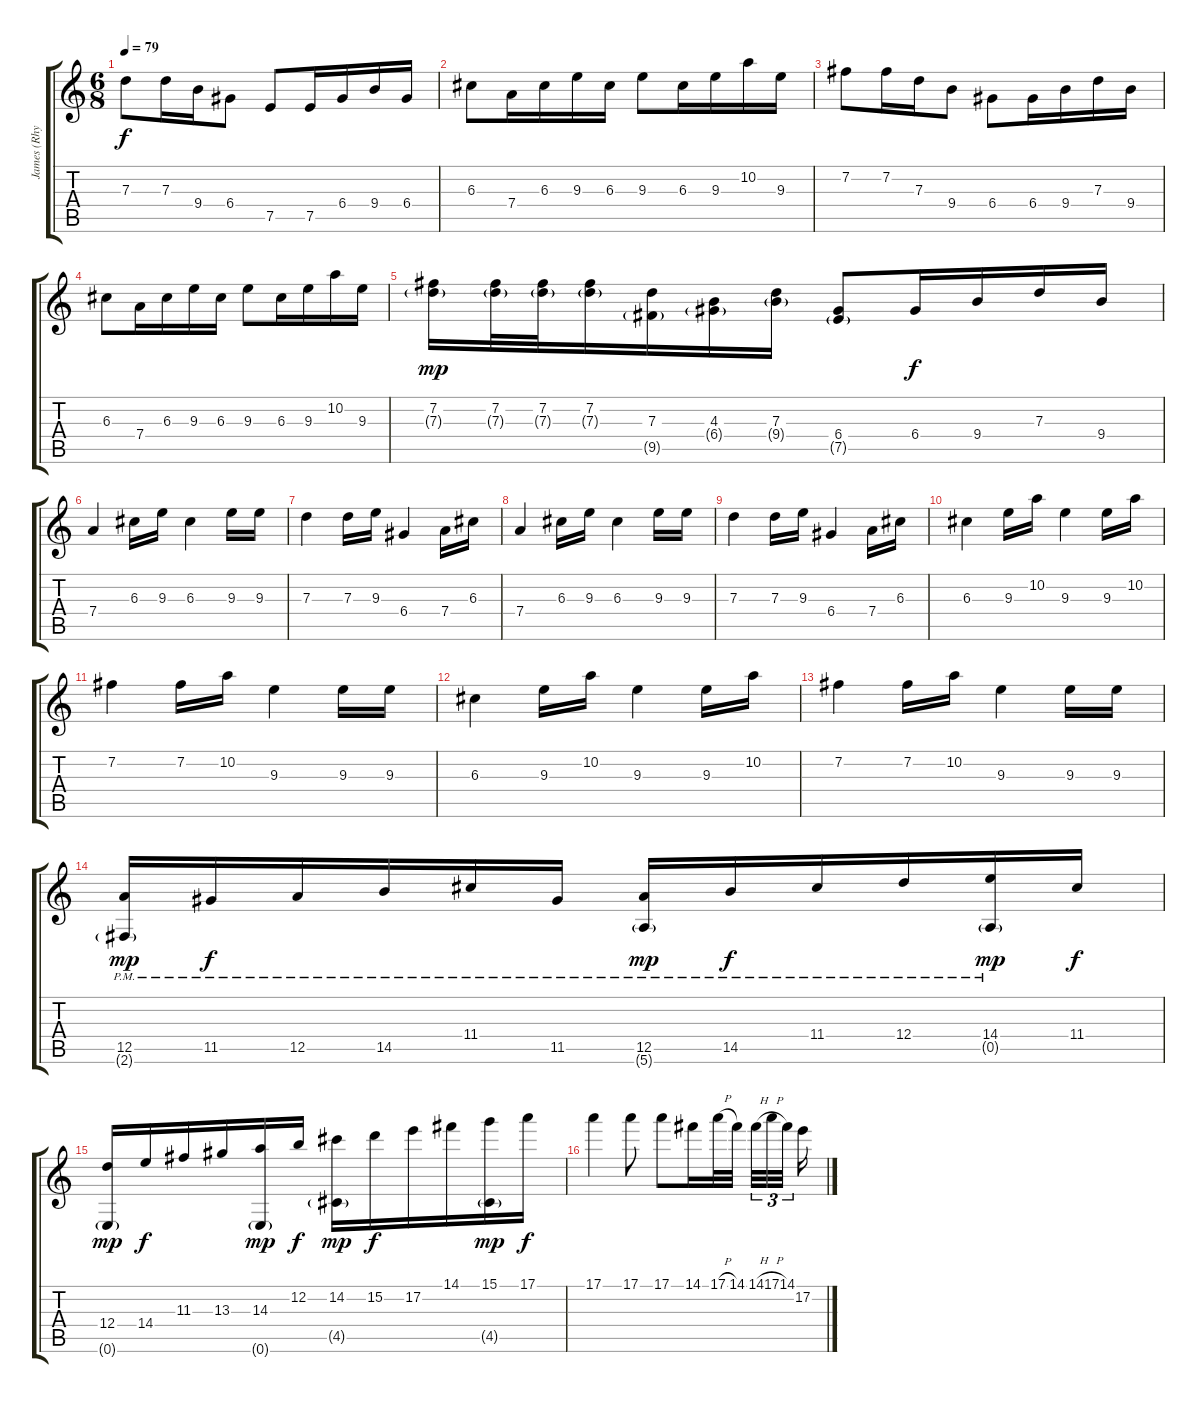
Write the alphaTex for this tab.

\track ("James (Rhythm Guitar)" "James (Rhy") {instrument distortionguitar}
\staff {score tabs}
\tuning (E4 B3 G3 D3 A2 E2) {hide}
\ts (6 8)
\tempo 79
\clef g2
\ks c
7.3.8{dy f} 7.3.16 9.4.16 6.4.8 7.5.8 7.5.16 6.4.16 9.4.16 6.4.16 |
6.3.8 7.4.16 6.3.16 9.3.16 6.3.16 9.3.8 6.3.16 9.3.16 10.2.16 9.3.16 |
7.2.8 7.2.16 7.3.16 9.4.8 6.4.8 6.4.16 9.4.16 7.3.16 9.4.16 |
6.3.8 7.4.16 6.3.16 9.3.16 6.3.16 9.3.8 6.3.16 9.3.16 10.2.16 9.3.16 |
(7.2 7.3{g}).16{dy mp} (7.2 7.3{g}).32 (7.2 7.3{g}).32 (7.2 7.3{g}).16 (7.3 9.5{g}).16 (4.3 6.4{g}).16 (7.3 9.4{g}).16 (6.4 7.5{g}).8 6.4.16{dy f} 9.4.16 7.3.16 9.4.16 |
7.4.4 6.3.16 9.3.16 6.3.4 9.3.16 9.3.16 |
7.3.4 7.3.16 9.3.16 6.4.4 7.4.16 6.3.16 |
7.4.4 6.3.16 9.3.16 6.3.4 9.3.16 9.3.16 |
7.3.4 7.3.16 9.3.16 6.4.4 7.4.16 6.3.16 |
6.3.4 9.3.16 10.2.16 9.3.4 9.3.16 10.2.16 |
7.2.4 7.2.16 10.2.16 9.3.4 9.3.16 9.3.16 |
6.3.4 9.3.16 10.2.16 9.3.4 9.3.16 10.2.16 |
7.2.4 7.2.16 10.2.16 9.3.4 9.3.16 9.3.16 |
(12.5{pm} 2.6{g}).16{dy mp volume 0} 11.5{pm}.16{dy f} 12.5{pm}.16 14.5{pm}.16 11.4{pm}.16 11.5{pm}.16 (12.5{pm} 5.6{g}).16{dy mp} 14.5{pm}.16{dy f} 11.4{pm}.16 12.4{pm}.16 (14.4{pm} 0.5{g}).16{dy mp} 11.4.16{dy f} |
(12.4 0.6{g}).16{dy mp} 14.4.16{dy f} 11.3.16 13.3.16 (14.3 0.6{g}).16{dy mp} 12.2.16{dy f} (14.2 4.5{g}).16{dy mp} 15.2.16{dy f} 17.2.16 14.1.16 (15.1 4.5{g}).16{dy mp} 17.1.16{dy f} |
17.1.4 17.1.8 17.1.8 14.1.16 17.1{h}.32 14.1.32{beam splitsecondary} 14.1{h}.32{tu (3 2)} 17.1{h}.32{tu (3 2)} 14.1.32{tu (3 2) beam splitsecondary} 17.2{h}.16
